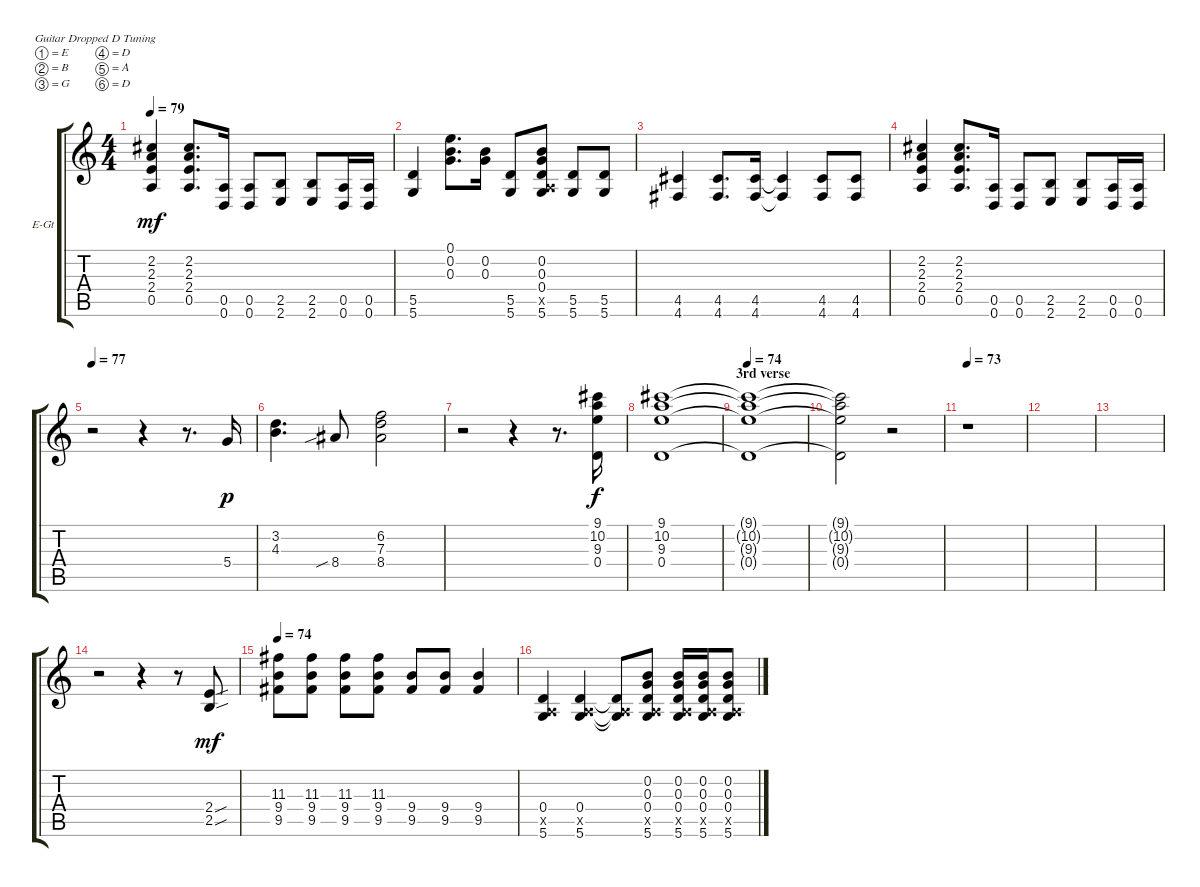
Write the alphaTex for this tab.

\defaultSystemsLayout 4
\bracketExtendMode groupsimilarinstruments
\firstSystemTrackNameOrientation horizontal
\otherSystemsTrackNameOrientation horizontal
\track ("Gtr. 2 (slight. dist.)" "E-Gt") {instrument overdrivenguitar}
\staff {score tabs}
\tuning (E4 B3 G3 D3 A2 D2)
\ts (4 4)
\tempo 79
\clef g2
\scale
0.333333
\ks c
(0.5 2.4 2.3 2.2).4{dy mf} (0.5 2.4 2.3 2.2).8{d} (0.5 0.6).16 (0.5 0.6).8 (2.5 2.6).8 (2.5 2.6).8 (0.5 0.6).16 (0.5 0.6).16 |
\scale
0.333333 (5.6 5.5).4 (0.1 0.2 0.3).8{d} (0.3 0.2).16 (5.5 5.6).8 (5.6 0.5{x} 0.4 0.2 0.3).8 (5.5 5.6).8 (5.5 5.6).8 |
\scale
0.333333 (4.5 4.6).4 (4.5 4.6).8{d} (4.5 4.6).16 (4.5{t} 4.6{t}).4 (4.5 4.6).8 (4.5 4.6).8 |
\scale
0.333333 (0.5 2.4 2.3 2.2).4 (0.5 2.4 2.3 2.2).8{d} (0.5 0.6).16 (0.5 0.6).8 (2.5 2.6).8 (2.5 2.6).8 (0.5 0.6).16 (0.5 0.6).16 |
\tempo 77
\scale
0.333333 r.2 r.4 r.8{d} 5.4.16{dy p} |
\scale
0.333333 (4.3 3.2).4{d} 8.4{sib}.8 (8.4 7.3 6.2).2 |
\scale
0.333333 r.2 r.4 r.8{d} (0.4 9.3 10.2 9.1).16{dy f} |
\scale
0.333333 (0.4 9.3 10.2 9.1).1 |
\section ("" "3rd verse")
\tempo 74
\scale
0.333333 (0.4{t} 9.3{t} 10.2{t} 9.1{t}).1 |
\scale
0.333333 (0.4{t} 9.3{t} 10.2{t} 9.1{t}).2 r.2 |
\tempo 73
\scale
0.333333 r.1 |
\scale
0.333333 |
\scale
0.333333 |
\scale
0.333333 r.2 r.4 r.8 (2.4{sou} 2.5{sou}).8{dy mf} |
\tempo 74
\scale
0.333333 (11.3 9.4 9.5).8 (11.3 9.4 9.5).8 (11.3 9.4 9.5).8 (11.3 9.4 9.5).8 (9.4 9.5).8 (9.4 9.5).8 (9.4 9.5).4 |
\scale
0.333333 (0.4 0.5{x} 5.6).4 (0.4 0.5{x} 5.6).4 (0.4{t} 0.5{x t} 5.6{t}).8 (0.4 0.5{x} 5.6 0.2 0.3).8 (0.4 0.5{x} 5.6 0.2 0.3).16 (0.4 0.5{x} 5.6 0.2 0.3).16 (0.4 0.5{x} 5.6 0.2 0.3).8
